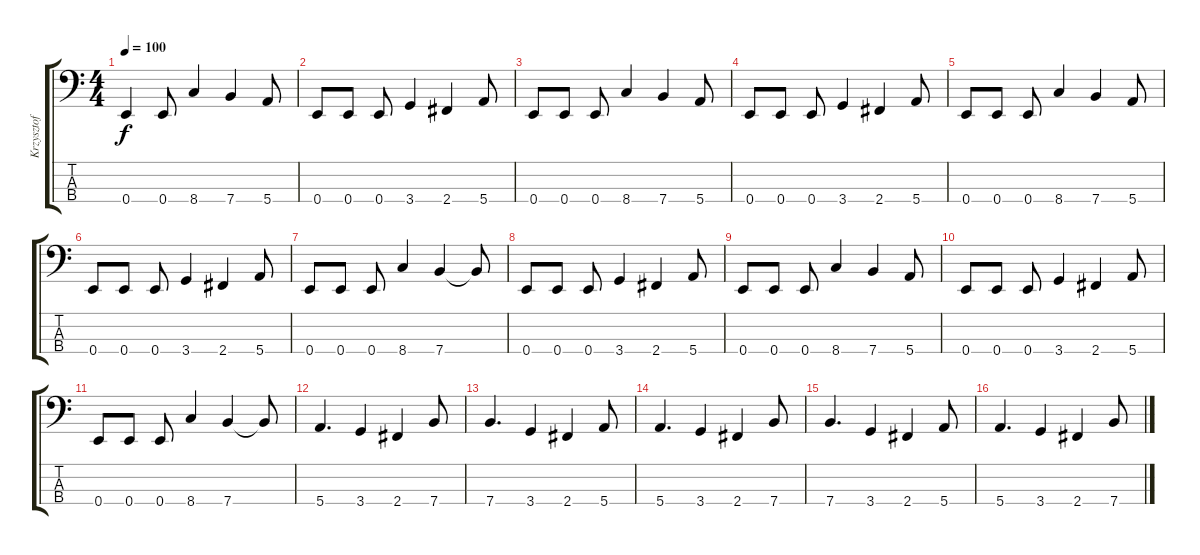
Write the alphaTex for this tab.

\track ("Krzysztof Oset" "Krzysztof ") {instrument electricbassfinger}
\staff {score tabs}
\tuning (G2 D2 A1 E1) {hide}
\ts (4 4)
\tempo 100
\clef f4
\ks c
0.4.4{dy f} 0.4.8 8.4.4 7.4.4 5.4.8 |
0.4.8 0.4.8 0.4.8 3.4.4 2.4.4 5.4.8 |
0.4.8 0.4.8 0.4.8 8.4.4 7.4.4 5.4.8 |
0.4.8 0.4.8 0.4.8 3.4.4 2.4.4 5.4.8 |
0.4.8 0.4.8 0.4.8 8.4.4 7.4.4 5.4.8 |
0.4.8 0.4.8 0.4.8 3.4.4 2.4.4 5.4.8 |
0.4.8 0.4.8 0.4.8 8.4.4 7.4.4 7.4{t}.8 |
0.4.8 0.4.8 0.4.8 3.4.4 2.4.4 5.4.8 |
0.4.8 0.4.8 0.4.8 8.4.4 7.4.4 5.4.8 |
0.4.8 0.4.8 0.4.8 3.4.4 2.4.4 5.4.8 |
0.4.8 0.4.8 0.4.8 8.4.4 7.4.4 7.4{t}.8 |
5.4.4{d} 3.4.4 2.4.4 7.4.8 |
7.4.4{d} 3.4.4 2.4.4 5.4.8 |
5.4.4{d} 3.4.4 2.4.4 7.4.8 |
7.4.4{d} 3.4.4 2.4.4 5.4.8 |
5.4.4{d} 3.4.4 2.4.4 7.4.8
